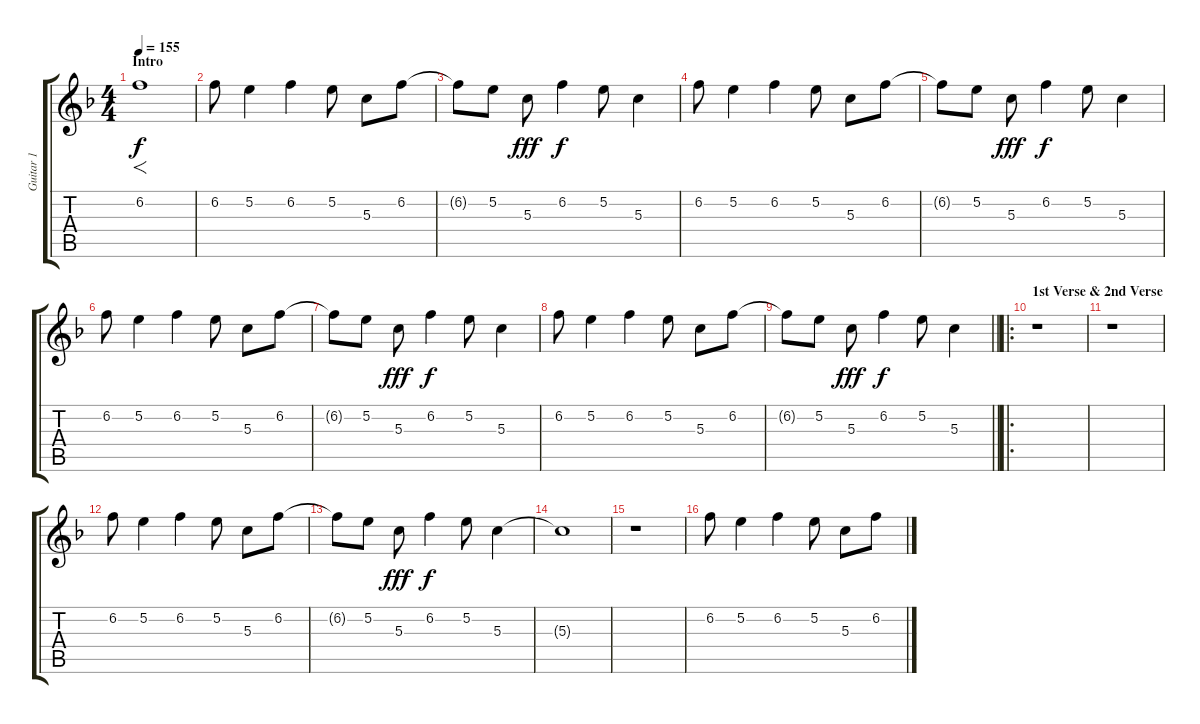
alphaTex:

\track ("Guitar 1" "Guitar 1") {instrument distortionguitar}
\staff {score tabs}
\tuning (E4 B3 G3 D3 A2 E2) {hide}
\ts (4 4)
\section ("" "Intro")
\tempo 155
\clef g2
\ks f
6.2.1{f dy f instrument distortionguitar} |
6.2.8 5.2.4 6.2.4 5.2.8 5.3.8 6.2.8 |
6.2{t}.8 5.2.8 5.3.8{dy fff} 6.2.4{dy f} 5.2.8 5.3.4 |
6.2.8 5.2.4 6.2.4 5.2.8 5.3.8 6.2.8 |
6.2{t}.8 5.2.8 5.3.8{dy fff} 6.2.4{dy f} 5.2.8 5.3.4 |
6.2.8 5.2.4 6.2.4 5.2.8 5.3.8 6.2.8 |
6.2{t}.8 5.2.8 5.3.8{dy fff} 6.2.4{dy f} 5.2.8 5.3.4 |
6.2.8 5.2.4 6.2.4 5.2.8 5.3.8 6.2.8 |
\barLineRight lightlight
6.2{t}.8 5.2.8 5.3.8{dy fff} 6.2.4{dy f} 5.2.8 5.3.4 |
\ro
\section ("" "1st Verse & 2nd Verse")
r.1 |
r.1 |
6.2.8{volume 12 instrument distortionguitar} 5.2.4 6.2.4 5.2.8 5.3.8 6.2.8 |
6.2{t}.8 5.2.8 5.3.8{dy fff} 6.2.4{dy f} 5.2.8 5.3.4 |
5.3{t}.1{volume 0} |
r.1 |
6.2.8{volume 12} 5.2.4 6.2.4 5.2.8 5.3.8 6.2.8
